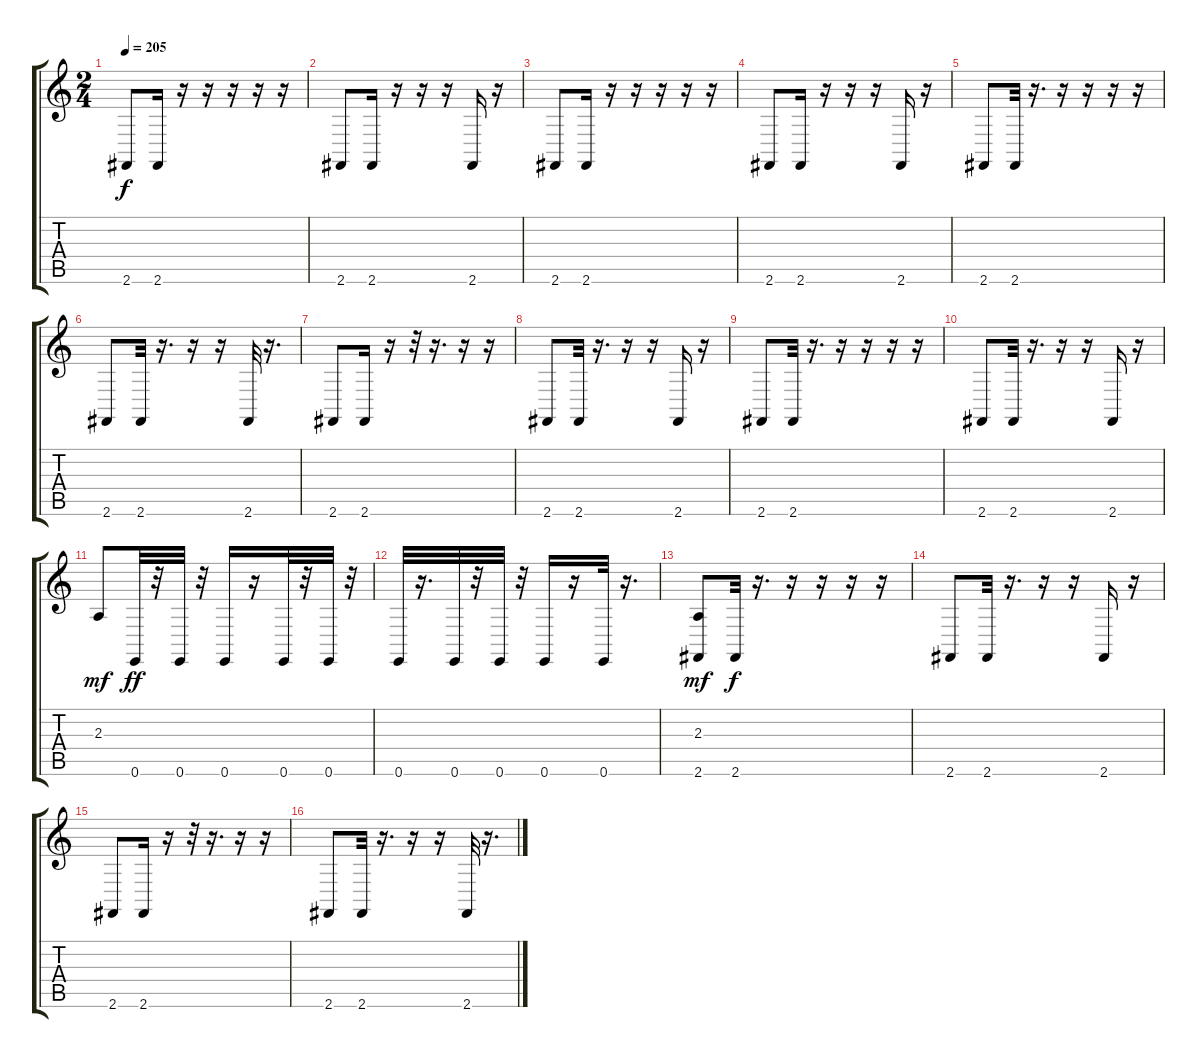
\track "" {instrument acousticgrandpiano}
\staff {score tabs}
\tuning (E4 B3 G3 D3 A2 E2) {hide}
\ts (2 4)
\tempo 205
\clef g2
\ks c
2.6.8{dy f} 2.6.16 r.16 r.16 r.16 r.16 r.16 |
2.6.8 2.6.16 r.16 r.16 r.16 2.6.16 r.16 |
2.6.8 2.6.16 r.16 r.16 r.16 r.16 r.16 |
2.6.8 2.6.16 r.16 r.16 r.16 2.6.16 r.16 |
2.6.8 2.6.32 r.16{d} r.16 r.16 r.16 r.16 |
2.6.8 2.6.32 r.16{d} r.16 r.16 2.6.32 r.16{d} |
2.6.8 2.6.16 r.16 r.32 r.16{d} r.16 r.16 |
2.6.8 2.6.32 r.16{d} r.16 r.16 2.6.16 r.16 |
2.6.8 2.6.32 r.16{d} r.16 r.16 r.16 r.16 |
2.6.8 2.6.32 r.16{d} r.16 r.16 2.6.16 r.16 |
2.3.8{dy mf} 0.6.32{dy ff} r.32 0.6.32 r.32 0.6.16 r.16 0.6.32 r.32 0.6.32 r.32 |
0.6.32 r.16{d} 0.6.32 r.32 0.6.32 r.32 0.6.16 r.16 0.6.32 r.16{d} |
(2.3 2.6).8{dy mf} 2.6.32{dy f} r.16{d} r.16 r.16 r.16 r.16 |
2.6.8 2.6.32 r.16{d} r.16 r.16 2.6.16 r.16 |
2.6.8 2.6.16 r.16 r.32 r.16{d} r.16 r.16 |
2.6.8 2.6.32 r.16{d} r.16 r.16 2.6.32 r.16{d}
